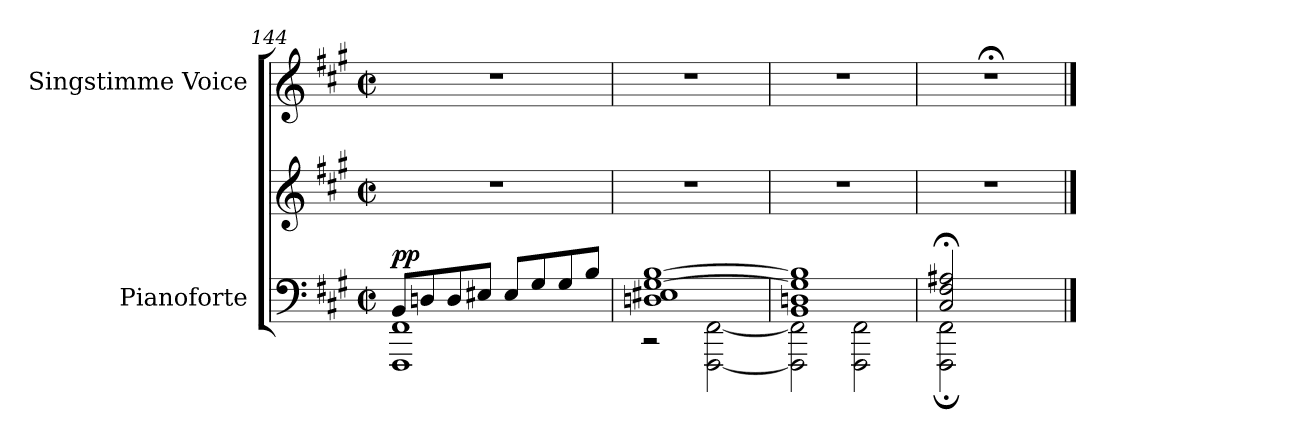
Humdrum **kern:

**kern	**kern	**dynam	**kern
*part2	*part2	*part2	*part1
*staff3	*staff2	*staff2/3	*staff1
*I"Pianoforte	*	*	*I"Singstimme Voice
*I'Pno	*	*	*
*clefF4	*clefG2	*	*clefG2
*k[f#c#g#]	*k[f#c#g#]	*	*k[f#c#g#]
*M2/2	*M2/2	*	*M2/2
*met(c|)	*met(c|)	*	*met(c|)
=144	=144	=144	=144
*^	*	*	*
!	!	!	!LO:DY:a=2	!
8BB/L	1FFF# 1FF#	1r	pp	1r
8Dn/	.	.	.	.
8D/	.	.	.	.
8E#X/J	.	.	.	.
8E#/L	.	.	.	.
8G#/	.	.	.	.
8G#/	.	.	.	.
8B/J	.	.	.	.
=145	=145	=145	=145	=145
1Dn 1E#X [1G# [1B	2rCC	1r	.	1r
.	[2FFF#\ [2FF#\	.	.	.
=146	=146	=146	=146	=146
1BB 1Dn 1G#] 1B]	2FFF#\] 2FF#\]	1r	.	1r
.	2FFF#\ 2FF#\	.	.	.
=147	=147	=147	=147	=147
2C#/;< 2F#/;< 2A#X/;<	2FFF#\; 2FF#\;	1r	.	1r;<
2ryy	2ryy	.	.	.
*v	*v	*	*	*
==	==	==	==
*-	*-	*-	*-
